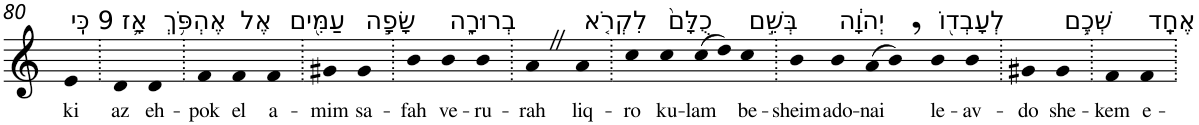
**kern	**text
*part1	*part1
*staff1	*staff1
*I"Piano	*
*I'Pno	*
!!LO:PB:g=z
*clefG2	*
*k[]	*
=80	=80
!LO:TX:a:t=9 כִּֽי	!
!	!LO:LY:b
4e	ki
=81.	=81.
!LO:TX:a:t=אָ֛ז	!
!	!LO:LY:b
4d	az
!LO:TX:a:t=אֶהְפֹּ֥ךְ	!
!	!LO:LY:b
4d	eh-
=82.	=82.
!	!LO:LY:b
4f	-pok
!LO:TX:a:t=אֶל	!
!	!LO:LY:b
4f	el
!LO:TX:a:t=עַמִּ֖ים	!
!	!LO:LY:b
4f	a-
=83.	=83.
!	!LO:LY:b
4g#X	-mim
!LO:TX:a:t=שָׂפָ֣ה	!
!	!LO:LY:b
4g#	sa-
=84.	=84.
!	!LO:LY:b
4b	-fah
!LO:TX:a:t=בְרוּרָ֑ה	!
!	!LO:LY:b
4b	ve-
!	!LO:LY:b
4b	-ru-
=85.	=85.
!	!LO:LY:b
4aZ	-rah
!LO:TX:a:t=לִקְרֹ֤א	!
!	!LO:LY:b
4a	liq-
=86.	=86.
!	!LO:LY:b
4cc	-ro
!LO:TX:a:t=כֻלָּם֙	!
!	!LO:LY:b
4cc	ku-
!	!LO:LY:b
(>8cc	-lam
8dd)	.
!LO:TX:a:t=בְּשֵׁ֣ם	!
!	!LO:LY:b
4cc	be-
=87.	=87.
!	!LO:LY:b
4b	-sheim
!LO:TX:a:t=יְהוָ֔ה	!
!	!LO:LY:b
4b	ado-
!	!LO:LY:b
(>8a	-nai
8b,)	.
!LO:TX:a:t=לְעָבְד֖וֹ	!
!	!LO:LY:b
4b	le-
!	!LO:LY:b
4b	-av-
=88.	=88.
!	!LO:LY:b
4g#X	-do
!LO:TX:a:t=שְׁכֶ֥ם	!
!	!LO:LY:b
4g#	she-
=89.	=89.
!	!LO:LY:b
4f	-kem
!LO:TX:a:t=אֶחָֽד	!
!	!LO:LY:b
4f	e-
=.	=.
*-	*-
